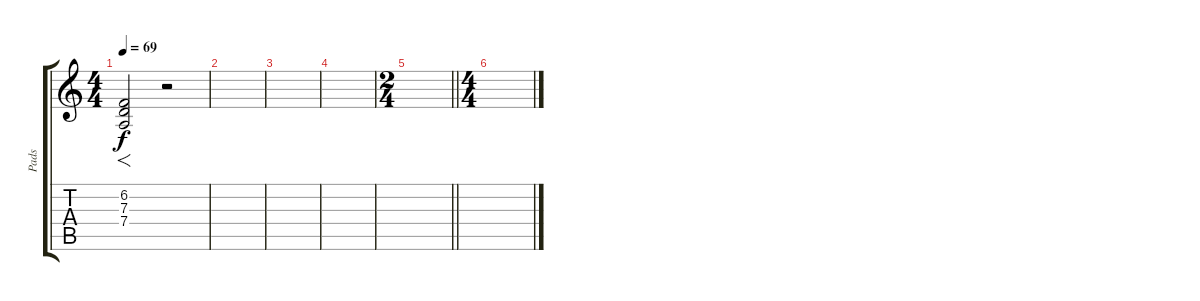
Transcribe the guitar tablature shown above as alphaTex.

\track ("Pads" "Pads") {instrument pad1newage}
\staff {score tabs}
\tuning (E4 B3 G3 D3 A2 E2) {hide}
\ts (4 4)
\tempo 69
\clef g2
\ks aminor
(6.2 7.3 7.4).2{f dy f volume 0} r.2 |
|
|
|
\ts (2 4)
\barLineRight lightlight
|
\ts (4 4)
